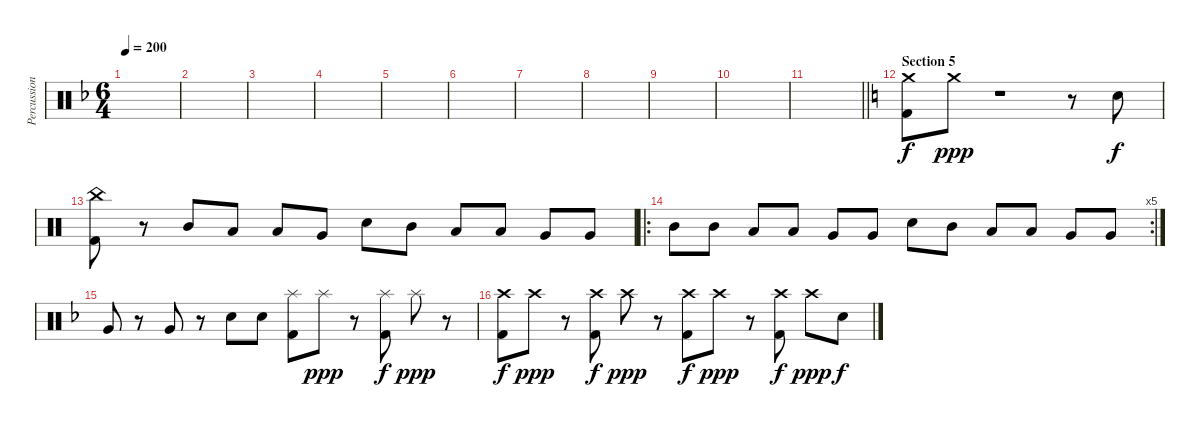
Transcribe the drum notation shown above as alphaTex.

\track ("Percussion" "Percussion") {instrument percussion}
\staff {score}
\articulation defaults
\ts (6 4)
\tempo 200
\clef neutral
\ks f
|
|
|
|
|
|
|
|
|
|
\barLineRight lightlight
|
\section ("" "Section 5")
\ks c
("Crash medium (hit)" "Kick (hit) 2").8 "Crash medium (hit)".8{dy ppp} r.1 r.8 "Electric Snare (hit)".8{dy f} |
("China (hit)" "Kick (hit) 2").8 r.8 "Mid Tom (hit)".8 "Low Tom (hit)".8 "Low Tom (hit)".8 "Very Low Tom (hit)".8 "Electric Snare (hit)".8 "Mid Tom (hit)".8 "Low Tom (hit)".8 "Low Tom (hit)".8 "Very Low Tom (hit)".8 "Very Low Tom (hit)".8 |
\ro
\rc 5 "Mid Tom (hit)".8 "Mid Tom (hit)".8 "Low Tom (hit)".8 "Low Tom (hit)".8 "Very Low Tom (hit)".8 "Very Low Tom (hit)".8 "Electric Snare (hit)".8 "Mid Tom (hit)".8 "Low Tom (hit)".8 "Low Tom (hit)".8 "Very Low Tom (hit)".8 "Very Low Tom (hit)".8
|
\ks f "Very Low Tom (hit)".8
r.8 "Very Low Tom (hit)".8 r.8 "Electric Snare (hit)".8 "Electric Snare (hit)".8 ("Splash (hit)" "Kick (hit) 2").8 "Splash (hit)".8{dy ppp} r.8 ("Splash (hit)" "Kick (hit) 2").8{dy f} "Splash (hit)".8{dy ppp} r.8 |
("Crash high (hit)" "Kick (hit) 2").8{dy f} "Crash high (hit)".8{dy ppp} r.8 ("Crash high (hit)" "Kick (hit) 2").8{dy f} "Crash high (hit)".8{dy ppp} r.8 ("Crash high (hit)" "Kick (hit) 2").8{dy f} "Crash high (hit)".8{dy ppp} r.8 ("Crash high (hit)" "Kick (hit) 2").8{dy f} "Crash high (hit)".8{dy ppp} "Electric Snare (hit)".8{dy f}
